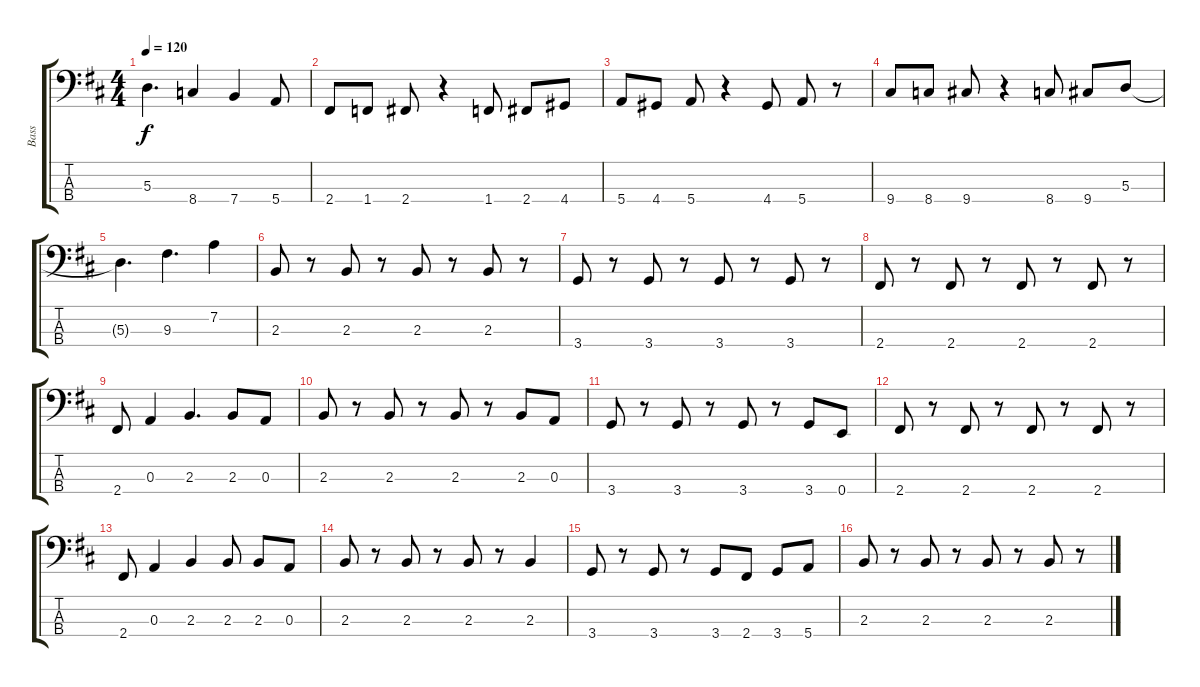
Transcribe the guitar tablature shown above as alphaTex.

\track ("Bass" "Bass") {instrument electricbassfinger}
\staff {score tabs}
\tuning (G2 D2 A1 E1) {hide}
\ts (4 4)
\tempo 120
\clef f4
\ks bminor
5.3{t}.4{d dy f} 8.4.4 7.4.4 5.4.8 |
2.4.8 1.4.8 2.4.8 r.4 1.4.8 2.4.8 4.4.8 |
5.4.8 4.4.8 5.4.8 r.4 4.4.8 5.4.8 r.8 |
9.4.8 8.4.8 9.4.8 r.4 8.4.8 9.4.8 5.3.8 |
5.3{t}.4{d} 9.3.4{d} 7.2.4 |
2.3.8 r.8 2.3.8 r.8 2.3.8 r.8 2.3.8 r.8 |
3.4.8 r.8 3.4.8 r.8 3.4.8 r.8 3.4.8 r.8 |
2.4.8 r.8 2.4.8 r.8 2.4.8 r.8 2.4.8 r.8 |
2.4.8 0.3.4 2.3.4{d} 2.3.8 0.3.8 |
2.3.8 r.8 2.3.8 r.8 2.3.8 r.8 2.3.8 0.3.8 |
3.4.8 r.8 3.4.8 r.8 3.4.8 r.8 3.4.8 0.4.8 |
2.4.8 r.8 2.4.8 r.8 2.4.8 r.8 2.4.8 r.8 |
2.4.8 0.3.4 2.3.4 2.3.8 2.3.8 0.3.8 |
2.3.8 r.8 2.3.8 r.8 2.3.8 r.8 2.3.4 |
3.4.8 r.8 3.4.8 r.8 3.4.8 2.4.8 3.4.8 5.4.8 |
2.3.8 r.8 2.3.8 r.8 2.3.8 r.8 2.3.8 r.8
